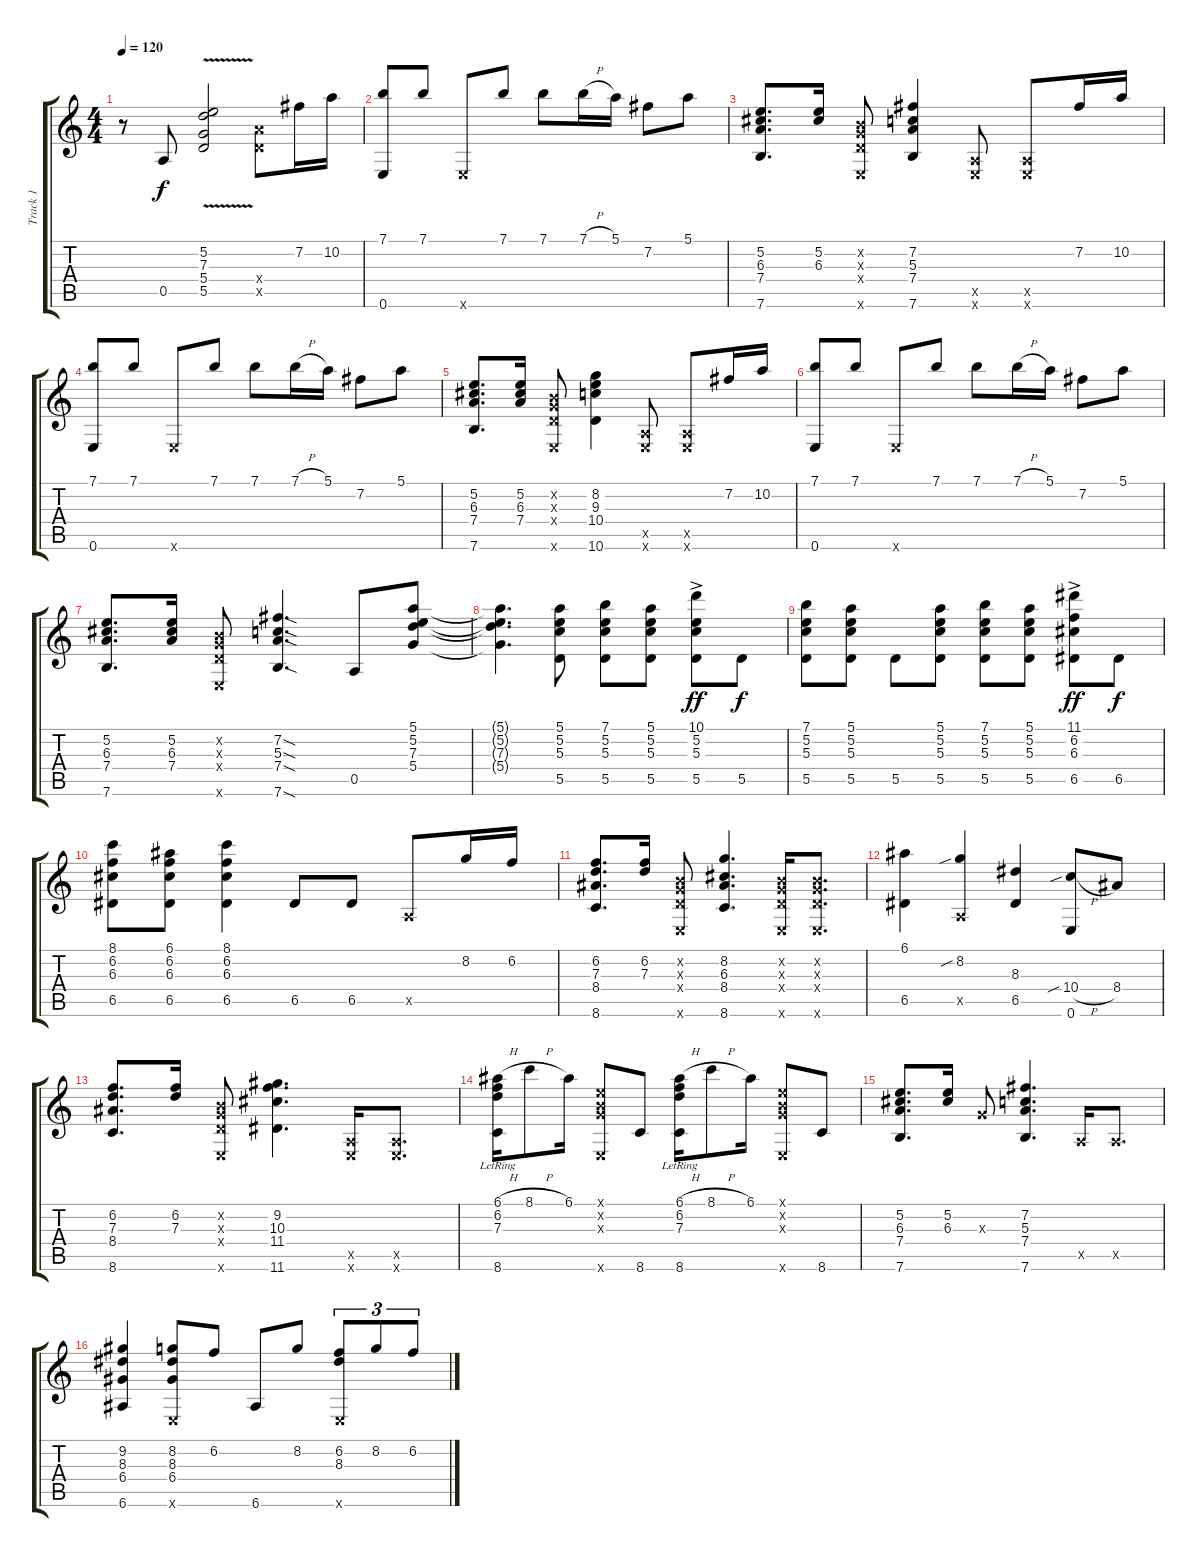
\track ("Track 1" "Track 1") {instrument acousticguitarsteel}
\staff {score tabs}
\tuning (E4 B3 G3 D3 A2 E2) {hide}
\ts (4 4)
\tempo 120
\clef g2
\ks c
r.8{dy f} 0.5.8 (5.2 7.3 5.4{v} 5.5).2 (7.4{x} 5.5{x}).8 7.2.16 10.2.16 |
(7.1 0.6).8 7.1.8 0.6{x}.8 7.1.8 7.1.8 7.1{h}.16 5.1.16 7.2.8 5.1.8 |
(5.2 6.3 7.4 7.6).8{d} (5.2 6.3).16 (0.2{x} 0.3{x} 0.4{x} 0.6{x}).8 (7.2 5.3 7.4 7.6).4 (0.5{x} 0.6{x}).8 (0.5{x} 0.6{x}).8 7.2.16 10.2.16 |
(7.1 0.6).8 7.1.8 0.6{x}.8 7.1.8 7.1.8 7.1{h}.16 5.1.16 7.2.8 5.1.8 |
(5.2 6.3 7.4 7.6).8{d} (5.2 6.3 7.4).16 (0.2{x} 0.3{x} 0.4{x} 0.6{x}).8 (8.2 9.3 10.4 10.6).4 (0.5{x} 0.6{x}).8 (0.5{x} 0.6{x}).8 7.2.16 10.2.16 |
(7.1 0.6).8 7.1.8 0.6{x}.8 7.1.8 7.1.8 7.1{h}.16 5.1.16 7.2.8 5.1.8 |
(5.2 6.3 7.4 7.6).8{d} (5.2 6.3 7.4).16 (0.2{x} 0.3{x} 0.4{x} 0.6{x}).8 (7.2{sod} 5.3{sod} 7.4{sod} 7.6{sod}).4{d} 0.5.8 (5.1 5.2 7.3 5.4).8 |
(5.1{t} 5.2{t} 7.3{t} 5.4{t}).4{d} (5.1 5.2 5.3 5.5).8 (7.1 5.2 5.3 5.5).8 (5.1 5.2 5.3 5.5).8 (10.1{ac} 5.2 5.3 5.5).8{dy ff} 5.5.8{dy f} |
(7.1 5.2 5.3 5.5).8 (5.1 5.2 5.3 5.5).8 5.5.8 (5.1 5.2 5.3 5.5).8 (7.1 5.2 5.3 5.5).8 (5.1 5.2 5.3 5.5).8 (11.1 6.2{ac} 6.3 6.5).8{dy ff} 6.5.8{dy f} |
(8.1 6.2 6.3 6.5).8 (6.1 6.2 6.3 6.5).8 (8.1 6.2 6.3 6.5).4 6.5.8 6.5.8 0.5{x}.8 8.2.16 6.2.16 |
(6.2 7.3 8.4 8.6).8{d} (6.2 7.3).16 (0.2{x} 0.3{x} 0.4{x} 0.6{x}).8 (8.2 6.3 8.4 8.6).4{d} (0.2{x} 0.3{x} 0.4{x} 0.6{x}).16 (0.2{x} 0.3{x} 0.4{x} 0.6{x}).8{d} |
(6.1 6.5).4 (8.2{sib} 0.5{x}).4 (8.3 6.5).4 (10.4{sib h} 0.6).8 8.4.8 |
(6.2 7.3 8.4 8.6).8{d} (6.2 7.3).16 (0.2{x} 0.3{x} 0.4{x} 0.6{x}).8 (9.2 10.3 11.4 11.6).4{d} (0.5{x} 0.6{x}).16 (0.5{x} 0.6{x}).8{d} |
(6.1{h} 6.2{lr} 7.3{lr} 8.6{lr}).16 8.1{h}.8 6.1.16 (0.1{x} 0.2{x} 0.3{x} 0.6{x}).8 8.6.8 (6.1{h} 6.2{lr} 7.3{lr} 8.6{lr}).16 8.1{h}.8 6.1.16 (0.1{x} 0.2{x} 0.3{x} 0.6{x}).8 8.6.8 |
(5.2 6.3 7.4 7.6).8{d} (5.2 6.3).16 0.3{x}.8 (7.2 5.3 7.4 7.6).4{d} 0.5{x}.16 0.5{x}.8{d} |
(9.2 8.3 6.4 6.6).4 (8.2 8.3 6.4 0.6{x}).8 6.2.8 6.6.8 8.2.8 (6.2 8.3 0.6{x}).8{tu (3 2)} 8.2.8{tu (3 2)} 6.2.8{tu (3 2)}
